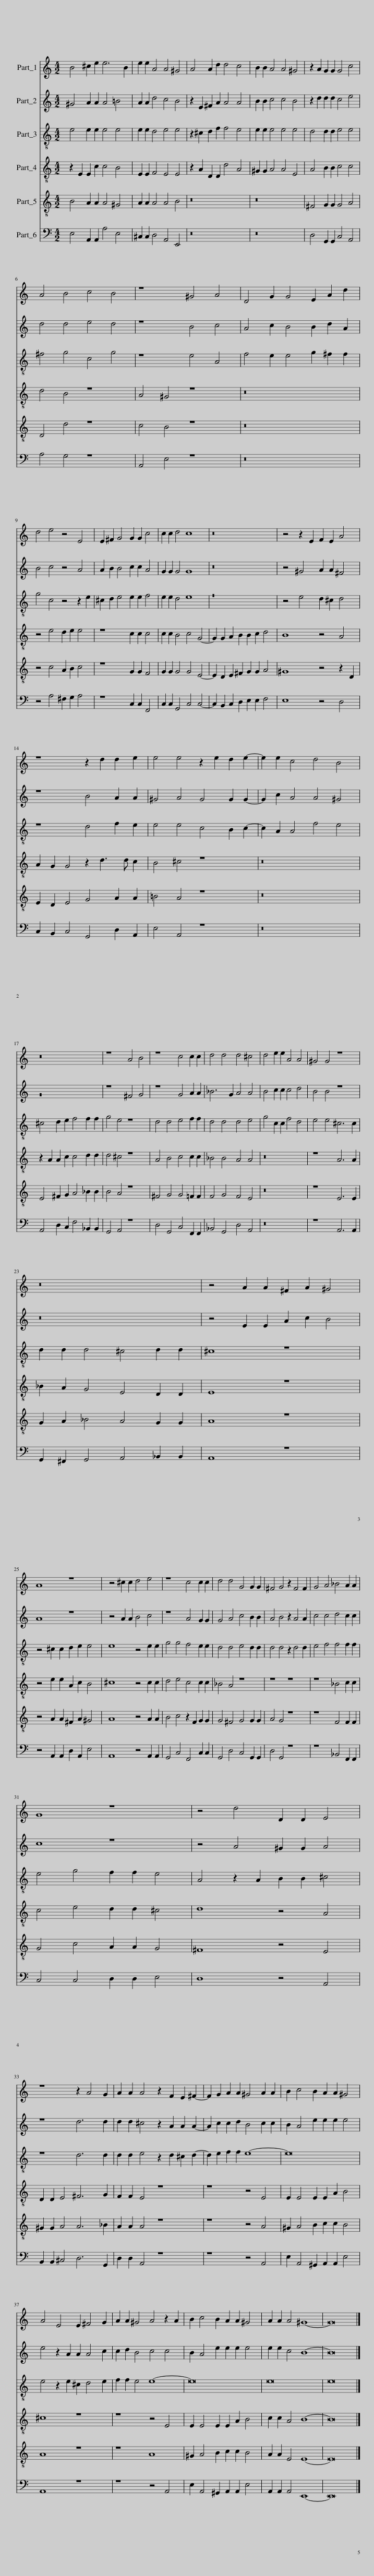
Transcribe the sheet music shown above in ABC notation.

X:1
%%score 1 2 3 4 5 6
L:1/8
M:4/2
I:linebreak $
K:C
V:1 treble
V:2 treble
V:3 treble-8
V:4 treble-8
V:5 treble-8
V:6 bass
V:1
 B4 ^c2 e2 e6 B2 | e2 e2 A4 A4 ^G4 | A4 A2 d2 d4 c4 | B2 B2 A4 A4 ^G4 | z2 A2 G2 G2 G4 c4 |$ %5
 A4 B4 c4 B4 | z8 ^G4 A4 | D4 G2 G4 E2 A2 d2 |$ d4 e4 z4 E4 | E2 ^F2 G4 G2 G2 c4 | %10
 c2 c2 d4 c8 | z16 | z4 z2 E2 F2 E2 A4 |$ z8 z2 d2 d2 e2 | e4 e4 z2 e2 d2 e2- | %15
 e2 e2 c4 d4 B4 |$ z16 | z8 A4 B4 | z8 c4 c2 c2 | d4 d4 d4 ^c4 | %20
 d4 e2 e2 A4 A4 | ^G4 G4 z8 |$ z16 | z4 A2 A2 ^F2 A2 ^G4 |$ A8 z8 | %25
 z4 ^c2 c2 d4 e4 | z8 c4 c2 c2 | d4 d4 G4 G2 G2 | ^F4 G4 z2 F4 F2 | G4 A4 _B4 A2 A2 |$ %30
 G8 z8 | z4 d4 D2 D2 E4 |$ z8 z2 A4 G2 | A2 A2 A4 z2 F2 E2 ^F2- | F2 G2 A2 A2 ^G4 A2 A2 | %35
 B2 c4 B2 A2 A2 ^G4 |$ A4 E4 E2 ^F4 G2 | A2 A2 ^G4 A4 z2 A2 | B2 c4 B2 A2 A2 ^G4 | A2 A2 A4 ^G8- | %40
 G16 |] %41
V:2
 ^G4 A2 A2 A4 =B4 | A2 A2 d4 c4 B4 | z2 E2 ^F2 A2 A4 A4 | B2 B2 c4 c4 B4 | z2 d2 d2 d2 c4 e4 |$ %5
 d4 d4 e4 d4 | z8 B4 c4 | A4 c2 B4 B2 d2 A2 |$ B4 c4 z4 A4 | A2 B2 B4 c2 c2 A4 | %10
 G2 G2 G4 G8 | z16 | z4 ^G4 A2 A2 ^F4 |$ z8 B4 A2 A2 | ^G4 A4 G4 G2 G2- | %15
 G2 c2 A4 A4 ^G4 |$ z16 | z8 ^F4 G4 | z8 G4 A2 A2 | _B6 G2 A4 A4 | %20
 B4 c2 c2 c4 d4 | B4 B4 z8 |$ z16 | z4 E2 E2 A2 c2 B4 |$ A8 z8 | %25
 z4 A2 A2 B4 c4 | z8 A4 G2 G2 | G4 A4 c4 B2 B2 | A4 B4 z2 A4 A2 | c4 c4 d4 c2 c2 |$ %30
 c8 z8 | z4 A4 ^G2 G2 A4 |$ z8 d6 d2 | d2 d2 ^c4 z2 A2 A2 A2- | A2 c2 c2 d2 B4 c2 c2 | %35
 B2 A4 e2 e2 e2 e4 |$ e4 z2 A2 A2 A4 c2 | c2 d2 B4 c4 c4 | B2 A4 e2 e2 e2 e4 | e2 e2 c4 B8- | %40
 B16 |] %41
V:3
 e4 e2 e2 e4 e4 | e2 e2 d4 e4 e4 | z2 ^c2 d2 f2 f4 e4 | e2 e2 e4 e4 e4 | d4 d2 d2 e4 e4 |$ %5
 ^f4 g4 c4 g4 | z8 e4 A4 | f4 e2 e4 g2 ^f2 f2 |$ g4 c4 z4 z2 e2 | ^c2 d2 e4 e2 e2 f4 | %10
 e2 e2 d4 e8 | z16 | z4 e4 d2 ^c2 d4 |$ z8 d4 f2 e2 | e4 e4 c4 B2 c2- | %15
 c2 A2 A4 f4 e4 |$ ^c4 d2 e2 f4 f2 f2 | g4 e4 z8 | d4 d4 e4 f2 f2 | d4 d4 d4 e4 | %20
 g4 c2 c2 f4 d4 | e4 e4 ^c6 c2 |$ d2 d2 d4 ^c4 d2 d2 | ^c8 z8 |$ z4 ^c2 c2 d2 e2 e4 | %25
 e8 z4 e2 e2 | g4 g4 f4 e2 e2 | d4 d4 e4 d2 d2 | d4 d4 z2 d4 d2 | e4 f4 f4 f2 f2 |$ %30
 e4 g4 f2 f2 e4 | A4 z2 A2 B2 B2 ^c4 |$ z8 d6 d2 | d2 d2 e4 z2 d2 ^c2 d2- | d2 e2 f2 f2 e8- | %35
 e16 |$ e4 z2 e2 ^c2 d4 e2 | f2 f2 e4 e8- | e16 | e16 | %40
 e16 |] %41
V:4
 z2 E2 E2 c2 c4 B4 | E2 E2 F4 E4 E4 | z2 A2 D2 D2 d4 A4 | ^G2 G2 A4 A4 E4 | A4 B2 B2 c4 c4 |$ %5
 d4 B4 z8 | A4 ^G4 z8 | z16 |$ z4 e4 d2 e2 e4 | z8 c2 c2 c4 | %10
 c2 c2 B4 c4 G4- | G2 G2 A2 B2 B2 c2 d4 | B8 z4 A4 |$ A2 G2 G4 z2 d3 d c2 | B4 ^c4 z8 | %15
 z16 |$ z2 A2 A2 c2 c4 d2 d2 | d4 ^c4 z8 | A4 B4 c4 c2 c2 | _B4 B4 A4 A4 | %20
 z16 | z8 A6 A2 |$ _B2 A2 G4 E4 D2 D2 | E8 z8 |$ z4 e2 e2 A2 c2 B4 | %25
 ^c8 z4 c2 c2 | d4 e4 c4 c2 c2 | _B4 A4 z8 | z8 z8 | z8 _B4 c2 c2 |$ %30
 c4 e4 d2 d2 ^c4 | d8 z4 A4 |$ D2 D2 E4 ^F6 G2 | F2 F2 E4 z8 | z8 z4 E4 | %35
 E2 E4 E2 E2 A2 B4 |$ ^c8 z8 | z8 z4 E4 | E2 E4 E2 E2 A2 B4 | c2 c2 A4 B8- | %40
 B16 |] %41
V:5
 B4 A2 A2 A4 ^G4 | A2 A2 A4 A4 B4 | z16 | z16 | ^F4 G2 G2 G4 A4 |$ %5
 D4 d4 z8 | c4 B4 z8 | z16 |$ z4 c4 A2 B2 c4 | z8 G2 G2 F4 | %10
 G2 G2 G4 G4 E4- | E2 D2 E2 ^F2 G2 G2 A4 | ^G8 z4 z2 D2 |$ E2 D2 E4 G4 A2 A2 | =B4 A4 z8 | %15
 z16 |$ E4 ^F2 G2 A4 _B2 B2 | B4 A4 z8 | ^F4 G4 G4 =F2 F2 | F4 G4 F4 E4 | %20
 z16 | z8 E6 E2 |$ G2 A2 _B4 A4 G2 G2 | A8 z8 |$ z4 A2 A2 ^F2 A2 ^G4 | %25
 A8 z4 A2 A2 | B4 c4 z2 F2 G2 G2 | G4 ^F4 G4 G2 G2 | A4 G4 z8 | z8 F4 F2 F2 |$ %30
 G4 c4 A2 A2 G4 | ^F8 z4 E4 |$ ^G2 G2 A4 A6 _B2 | A2 A2 A4 z8 | z8 z4 A4 | %35
 ^G2 A4 B2 c2 c2 B4 |$ A8 z8 | z8 A8 | ^G2 A4 B2 c2 c2 B4 | A2 A2 E4 E8- | %40
 E16 |] %41
V:6
 E,4 A,,2 A,,2 A,4 E,4 | ^C,2 C,2 D,4 A,,4 E,,4 | z16 | z16 | D,4 G,,2 G,,2 C,4 A,,4 |$ %5
 A,4 G,4 z8 | A,,4 E,4 z8 | z16 |$ z4 A,4 ^F,2 G,2 A,4 | z8 C,2 C,2 F,,4 | %10
 C,2 C,2 G,,4 C,4 C,4- | C,2 B,,2 C,2 D,2 E,2 E,2 F,4 | E,8 z4 D,4 |$ C,2 B,,2 C,4 G,,4 D,2 A,,2 | E,4 A,,4 z8 | %15
 z16 |$ A,,4 D,2 C,2 F,4 _B,,2 B,,2 | G,,4 A,,4 z8 | D,4 G,,4 C,4 F,,2 F,,2 | _B,,4 G,,4 D,4 A,,4 | %20
 z16 | z8 A,,6 A,,2 |$ G,,2 ^F,,2 G,,4 A,,4 _B,,2 B,,2 | A,,8 z8 |$ z4 A,,2 A,,2 D,2 A,,2 E,4 | %25
 A,,8 z4 A,,2 A,,2 | G,,4 C,4 F,,4 C,2 C,2 | G,,4 D,4 C,4 G,,2 G,,2 | D,4 G,,4 z8 | z8 _B,,4 F,,2 F,,2 |$ %30
 C,4 C,4 D,2 D,2 E,4 | D,8 z4 A,,4 |$ B,,2 B,,2 ^C,4 D,6 G,,2 | D,2 D,2 A,,4 z8 | z8 z4 A,,4 | %35
 E,2 A,,4 ^G,,2 A,,2 A,,2 E,4 |$ A,,8 z8 | z8 z4 A,,4 | E,2 A,,4 ^G,,2 A,,2 A,,2 E,4 | A,,2 A,,2 A,,4 E,,8- | %40
 E,,16 |] %41
